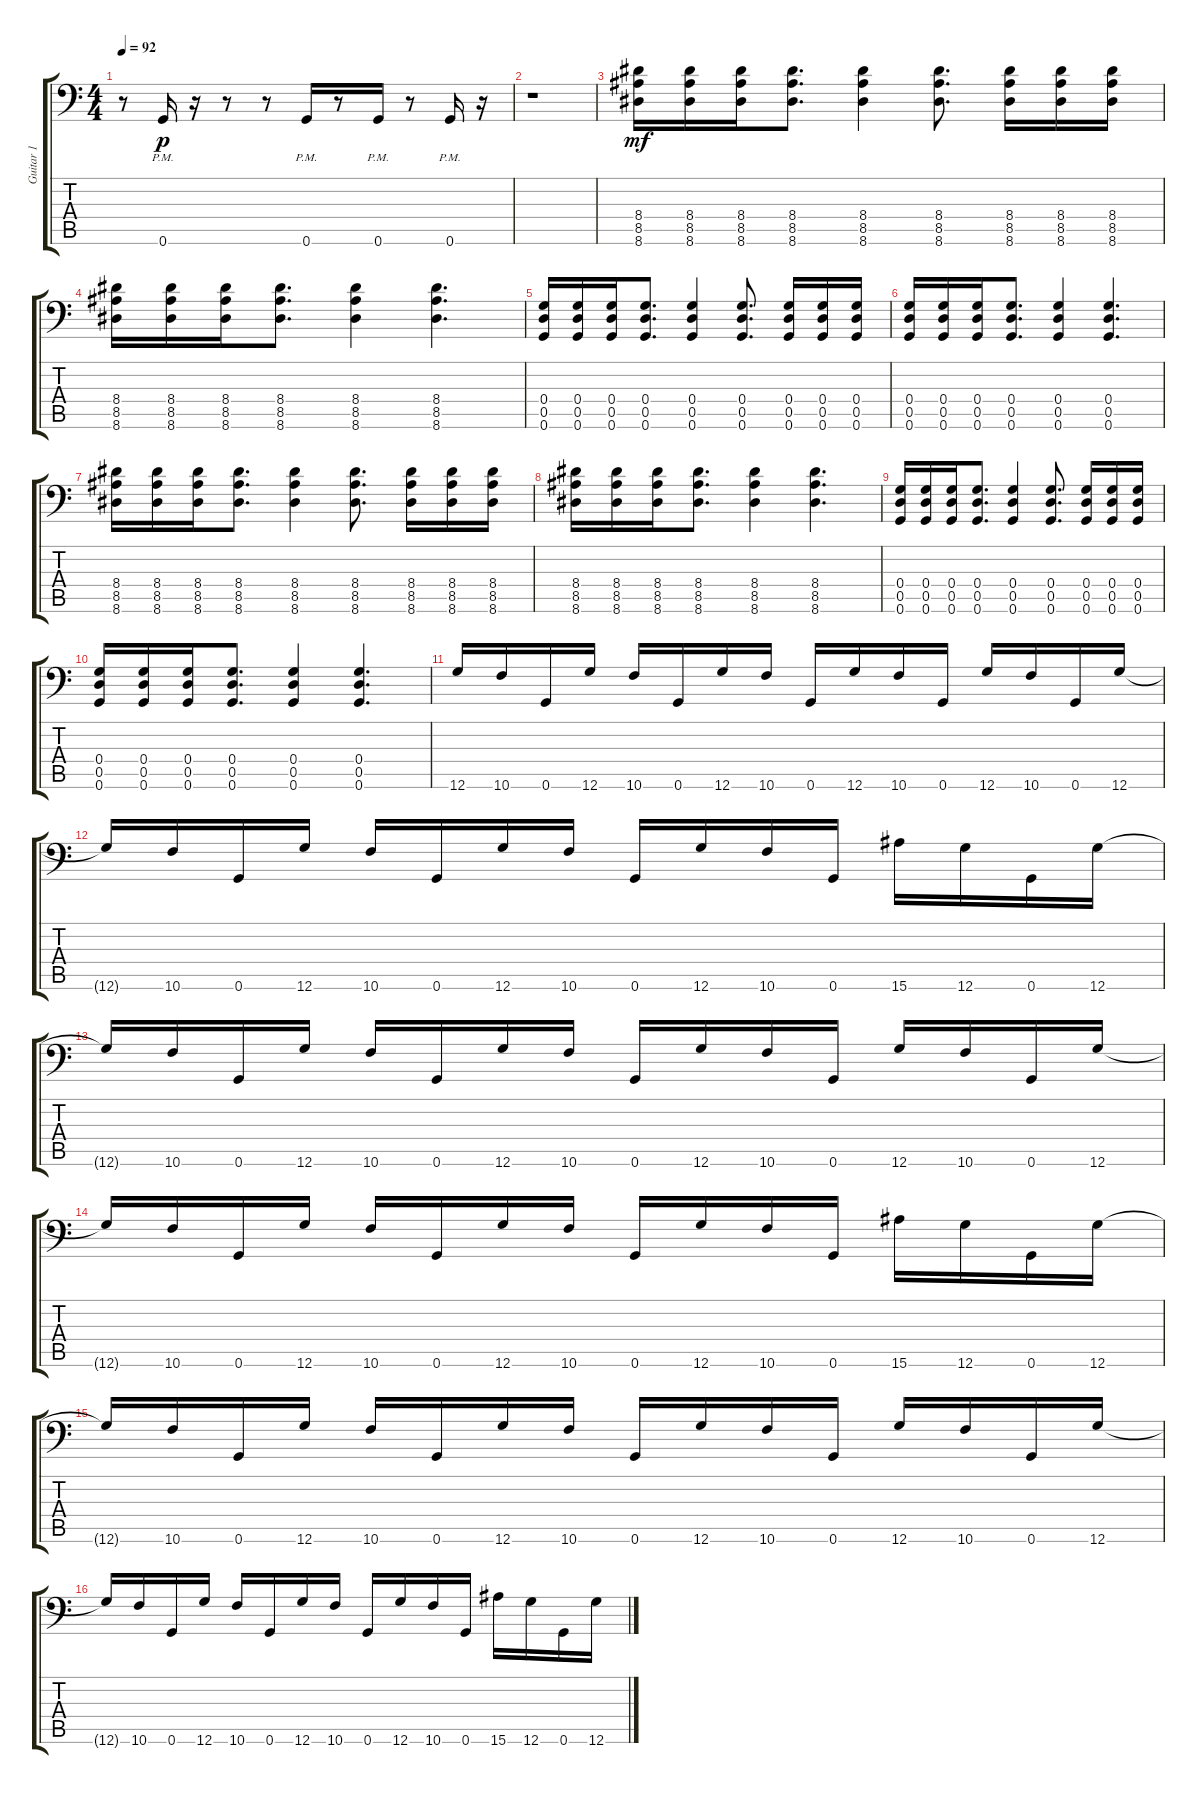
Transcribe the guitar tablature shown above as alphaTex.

\track ("Guitar 1" "Guitar 1") {instrument distortionguitar}
\staff {score tabs}
\tuning (A3 E3 C3 G2 D2 G1) {hide}
\ts (4 4)
\tempo 92
\clef f4
\ks c
r.8{dy p} 0.6{pm}.16 r.16 r.8 r.8 0.6{pm}.16 r.8 0.6{pm}.16 r.8 0.6{pm}.16 r.16 |
r.1 |
(8.4 8.5 8.6).16{dy mf} (8.4 8.5 8.6).16 (8.4 8.5 8.6).16 (8.4 8.5 8.6).8{d} (8.4 8.5 8.6).4 (8.4 8.5 8.6).8{d} (8.4 8.5 8.6).16 (8.4 8.5 8.6).16 (8.4 8.5 8.6).16 |
(8.4 8.5 8.6).16 (8.4 8.5 8.6).16 (8.4 8.5 8.6).16 (8.4 8.5 8.6).8{d} (8.4 8.5 8.6).4 (8.4 8.5 8.6).4{d} |
(0.4 0.5 0.6).16 (0.4 0.5 0.6).16 (0.4 0.5 0.6).16 (0.4 0.5 0.6).8{d} (0.4 0.5 0.6).4 (0.4 0.5 0.6).8{d} (0.4 0.5 0.6).16 (0.4 0.5 0.6).16 (0.4 0.5 0.6).16 |
(0.4 0.5 0.6).16 (0.4 0.5 0.6).16 (0.4 0.5 0.6).16 (0.4 0.5 0.6).8{d} (0.4 0.5 0.6).4 (0.4 0.5 0.6).4{d} |
(8.4 8.5 8.6).16 (8.4 8.5 8.6).16 (8.4 8.5 8.6).16 (8.4 8.5 8.6).8{d} (8.4 8.5 8.6).4 (8.4 8.5 8.6).8{d} (8.4 8.5 8.6).16 (8.4 8.5 8.6).16 (8.4 8.5 8.6).16 |
(8.4 8.5 8.6).16 (8.4 8.5 8.6).16 (8.4 8.5 8.6).16 (8.4 8.5 8.6).8{d} (8.4 8.5 8.6).4 (8.4 8.5 8.6).4{d} |
(0.4 0.5 0.6).16 (0.4 0.5 0.6).16 (0.4 0.5 0.6).16 (0.4 0.5 0.6).8{d} (0.4 0.5 0.6).4 (0.4 0.5 0.6).8{d} (0.4 0.5 0.6).16 (0.4 0.5 0.6).16 (0.4 0.5 0.6).16 |
(0.4 0.5 0.6).16 (0.4 0.5 0.6).16 (0.4 0.5 0.6).16 (0.4 0.5 0.6).8{d} (0.4 0.5 0.6).4 (0.4 0.5 0.6).4{d} |
12.6.16 10.6.16 0.6.16 12.6.16 10.6.16 0.6.16 12.6.16 10.6.16 0.6.16 12.6.16 10.6.16 0.6.16 12.6.16 10.6.16 0.6.16 12.6.16 |
12.6{t}.16 10.6.16 0.6.16 12.6.16 10.6.16 0.6.16 12.6.16 10.6.16 0.6.16 12.6.16 10.6.16 0.6.16 15.6.16 12.6.16 0.6.16 12.6.16 |
12.6{t}.16 10.6.16 0.6.16 12.6.16 10.6.16 0.6.16 12.6.16 10.6.16 0.6.16 12.6.16 10.6.16 0.6.16 12.6.16 10.6.16 0.6.16 12.6.16 |
12.6{t}.16 10.6.16 0.6.16 12.6.16 10.6.16 0.6.16 12.6.16 10.6.16 0.6.16 12.6.16 10.6.16 0.6.16 15.6.16 12.6.16 0.6.16 12.6.16 |
12.6{t}.16 10.6.16 0.6.16 12.6.16 10.6.16 0.6.16 12.6.16 10.6.16 0.6.16 12.6.16 10.6.16 0.6.16 12.6.16 10.6.16 0.6.16 12.6.16 |
12.6{t}.16 10.6.16 0.6.16 12.6.16 10.6.16 0.6.16 12.6.16 10.6.16 0.6.16 12.6.16 10.6.16 0.6.16 15.6.16 12.6.16 0.6.16 12.6.16
